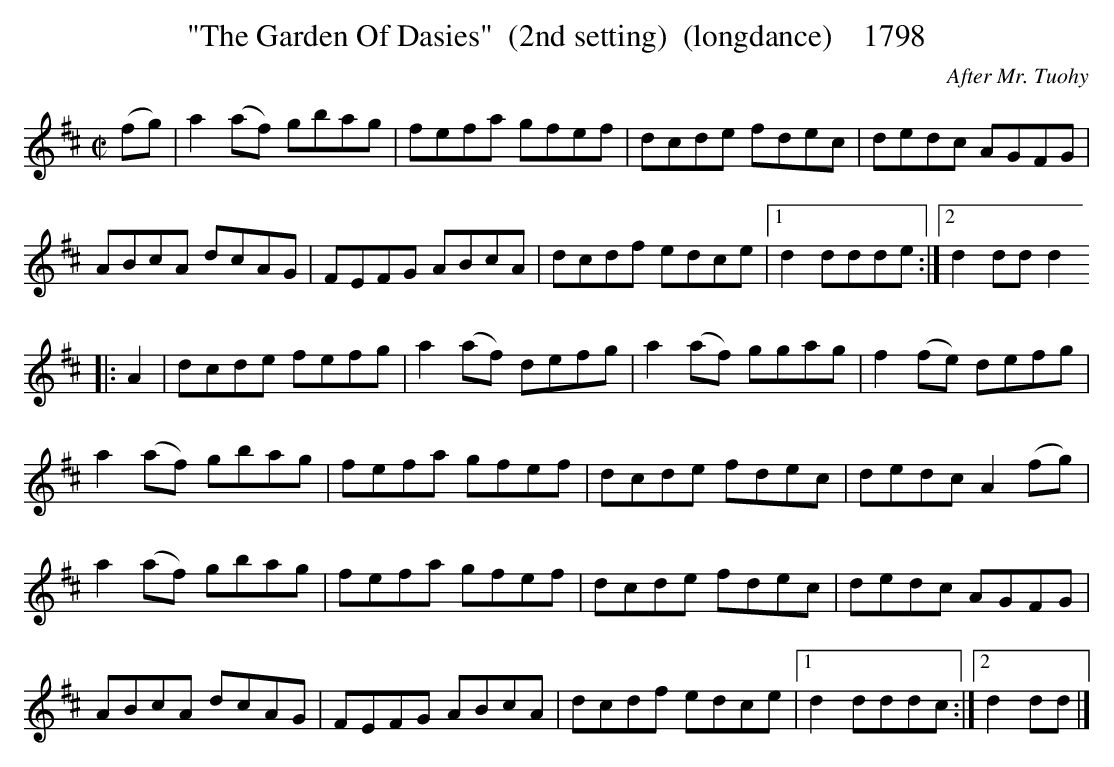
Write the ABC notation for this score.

X:1
T:"The Garden Of Dasies"  (2nd setting)  (longdance)    1798
C:After Mr. Tuohy
BRENNAN July 2003 (HTTP://WWW.SOSYOURMOM.COM)
M:C|
L:1/8
K:D
(fg)|a2(af) gbag|fefa gfef|dcde fdec|dedc AGFG|
ABcA dcAG|FEFG ABcA|dcdf edce|[1d2ddde:|[2d2dd d2
|:A2|dcde fefg|a2(af) defg|a2(af) ggag|f2(fe) defg|
a2(af) gbag|fefa gfef|dcde fdec|dedc A2(fg)|
a2(af) gbag|fefa gfef|dcde fdec|dedc AGFG|
ABcA dcAG|FEFG ABcA|dcdf edce|[1d2dddc:|[2d2dd|]
